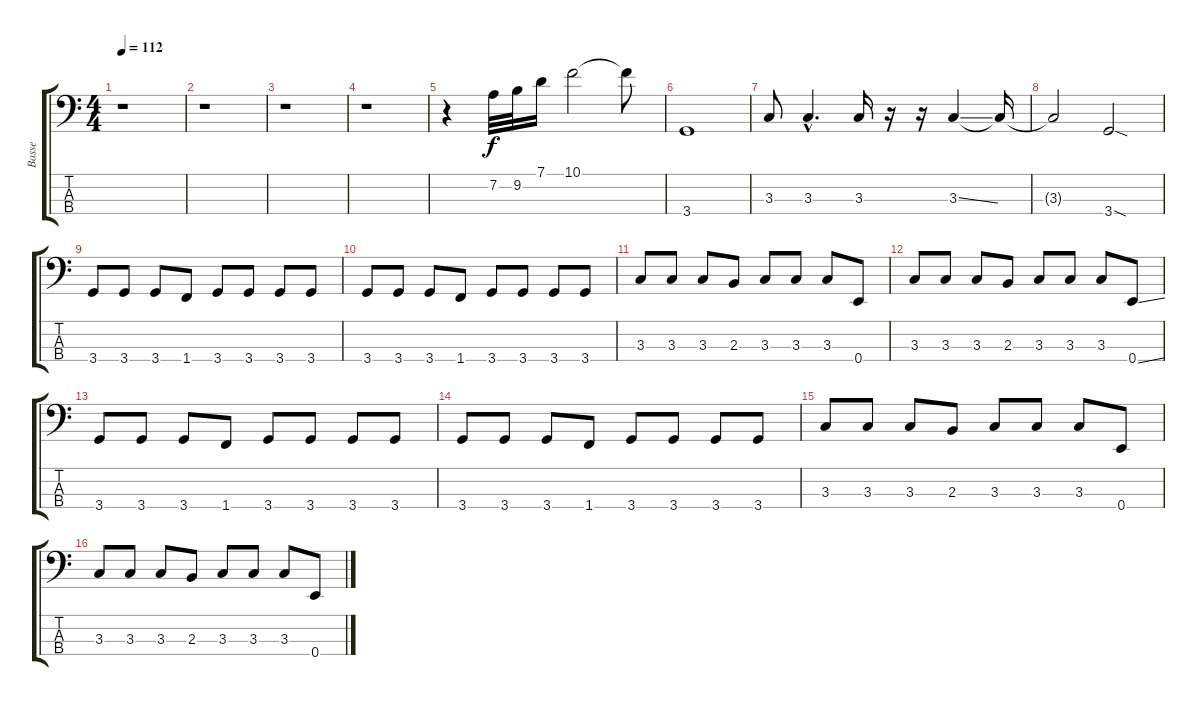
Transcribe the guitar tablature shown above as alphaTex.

\track ("Basse" "Basse") {instrument electricbassfinger}
\staff {score tabs}
\tuning (G2 D2 A1 E1) {hide}
\ts (4 4)
\tempo 112
\clef f4
\ks c
r.1{dy f} |
r.1 |
r.1 |
r.1 |
r.4 7.2.32 9.2.32 7.1.16 10.1.2 10.1{t}.8 |
3.4.1 |
3.3.8 3.3{hac}.4{d} 3.3.16 r.16 r.16 3.3{ss}.4 3.3{t}.16 |
3.3{t}.2 3.4{sod}.2 |
3.4.8 3.4.8 3.4.8 1.4.8 3.4.8 3.4.8 3.4.8 3.4.8 |
3.4.8 3.4.8 3.4.8 1.4.8 3.4.8 3.4.8 3.4.8 3.4.8 |
3.3.8 3.3.8 3.3.8 2.3.8 3.3.8 3.3.8 3.3.8 0.4.8 |
3.3.8 3.3.8 3.3.8 2.3.8 3.3.8 3.3.8 3.3.8 0.4{ss}.8 |
3.4.8 3.4.8 3.4.8 1.4.8 3.4.8 3.4.8 3.4.8 3.4.8 |
3.4.8 3.4.8 3.4.8 1.4.8 3.4.8 3.4.8 3.4.8 3.4.8 |
3.3.8 3.3.8 3.3.8 2.3.8 3.3.8 3.3.8 3.3.8 0.4.8 |
3.3.8 3.3.8 3.3.8 2.3.8 3.3.8 3.3.8 3.3.8 0.4{ss}.8
